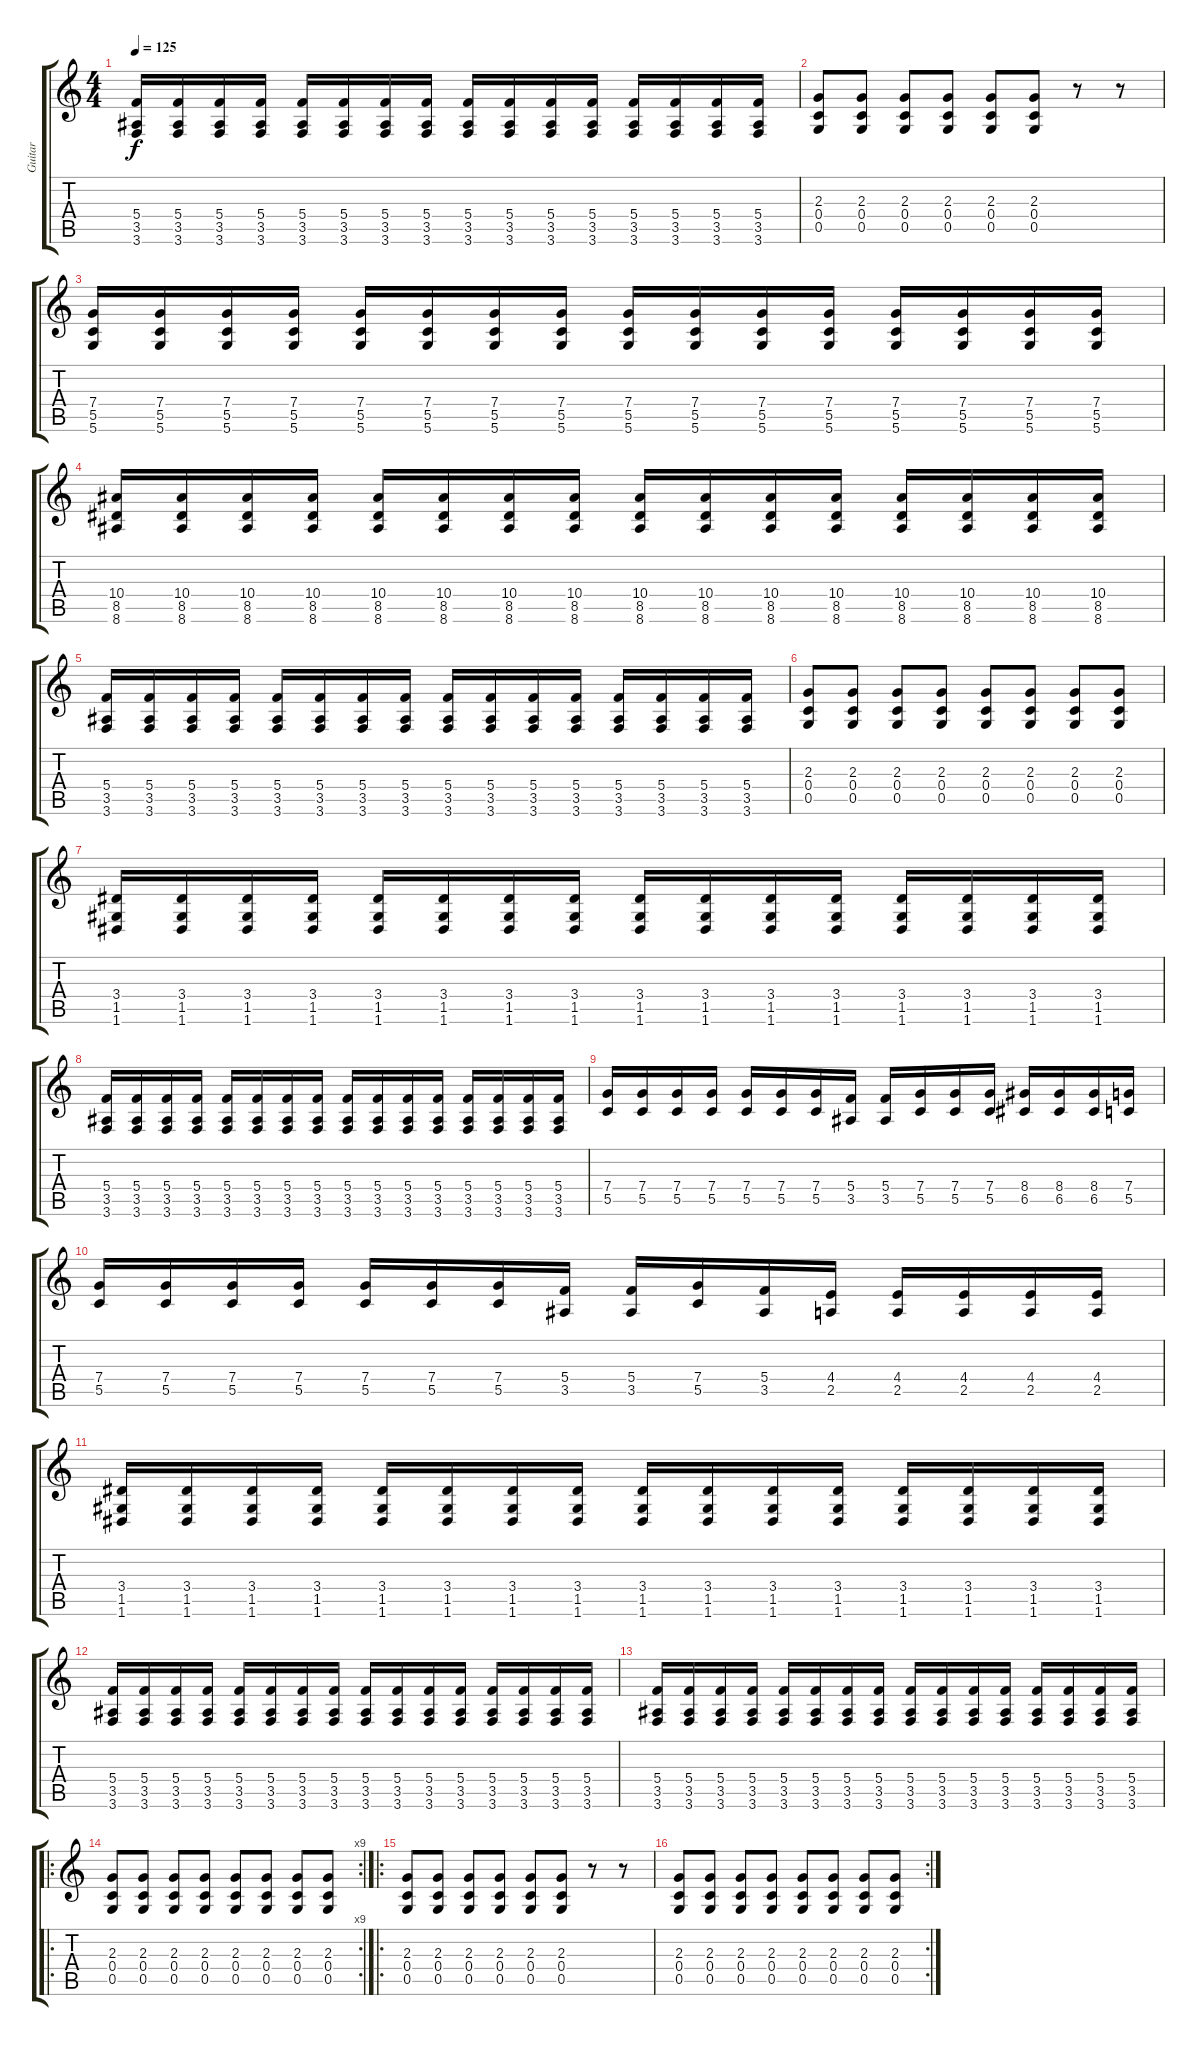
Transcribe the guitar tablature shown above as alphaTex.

\track ("Guitar" "Guitar") {instrument overdrivenguitar}
\staff {score tabs}
\tuning (D4 A3 F3 C3 G2 D2) {hide}
\ts (4 4)
\tempo 125
\clef g2
\ks c
(5.4 3.5 3.6).16{dy f} (5.4 3.5 3.6).16 (5.4 3.5 3.6).16 (5.4 3.5 3.6).16 (5.4 3.5 3.6).16 (5.4 3.5 3.6).16 (5.4 3.5 3.6).16 (5.4 3.5 3.6).16 (5.4 3.5 3.6).16 (5.4 3.5 3.6).16 (5.4 3.5 3.6).16 (5.4 3.5 3.6).16 (5.4 3.5 3.6).16 (5.4 3.5 3.6).16 (5.4 3.5 3.6).16 (5.4 3.5 3.6).16 |
(2.3 0.4 0.5).8 (2.3 0.4 0.5).8 (2.3 0.4 0.5).8 (2.3 0.4 0.5).8 (2.3 0.4 0.5).8 (2.3 0.4 0.5).8 r.8 r.8 |
(7.4 5.5 5.6).16 (7.4 5.5 5.6).16 (7.4 5.5 5.6).16 (7.4 5.5 5.6).16 (7.4 5.5 5.6).16 (7.4 5.5 5.6).16 (7.4 5.5 5.6).16 (7.4 5.5 5.6).16 (7.4 5.5 5.6).16 (7.4 5.5 5.6).16 (7.4 5.5 5.6).16 (7.4 5.5 5.6).16 (7.4 5.5 5.6).16 (7.4 5.5 5.6).16 (7.4 5.5 5.6).16 (7.4 5.5 5.6).16 |
(10.4 8.5 8.6).16 (10.4 8.5 8.6).16 (10.4 8.5 8.6).16 (10.4 8.5 8.6).16 (10.4 8.5 8.6).16 (10.4 8.5 8.6).16 (10.4 8.5 8.6).16 (10.4 8.5 8.6).16 (10.4 8.5 8.6).16 (10.4 8.5 8.6).16 (10.4 8.5 8.6).16 (10.4 8.5 8.6).16 (10.4 8.5 8.6).16 (10.4 8.5 8.6).16 (10.4 8.5 8.6).16 (10.4 8.5 8.6).16 |
(5.4 3.5 3.6).16 (5.4 3.5 3.6).16 (5.4 3.5 3.6).16 (5.4 3.5 3.6).16 (5.4 3.5 3.6).16 (5.4 3.5 3.6).16 (5.4 3.5 3.6).16 (5.4 3.5 3.6).16 (5.4 3.5 3.6).16 (5.4 3.5 3.6).16 (5.4 3.5 3.6).16 (5.4 3.5 3.6).16 (5.4 3.5 3.6).16 (5.4 3.5 3.6).16 (5.4 3.5 3.6).16 (5.4 3.5 3.6).16 |
(2.3 0.4 0.5).8 (2.3 0.4 0.5).8 (2.3 0.4 0.5).8 (2.3 0.4 0.5).8 (2.3 0.4 0.5).8 (2.3 0.4 0.5).8 (2.3 0.4 0.5).8 (2.3 0.4 0.5).8 |
(3.4 1.5 1.6).16 (3.4 1.5 1.6).16 (3.4 1.5 1.6).16 (3.4 1.5 1.6).16 (3.4 1.5 1.6).16 (3.4 1.5 1.6).16 (3.4 1.5 1.6).16 (3.4 1.5 1.6).16 (3.4 1.5 1.6).16 (3.4 1.5 1.6).16 (3.4 1.5 1.6).16 (3.4 1.5 1.6).16 (3.4 1.5 1.6).16 (3.4 1.5 1.6).16 (3.4 1.5 1.6).16 (3.4 1.5 1.6).16 |
(5.4 3.5 3.6).16 (5.4 3.5 3.6).16 (5.4 3.5 3.6).16 (5.4 3.5 3.6).16 (5.4 3.5 3.6).16 (5.4 3.5 3.6).16 (5.4 3.5 3.6).16 (5.4 3.5 3.6).16 (5.4 3.5 3.6).16 (5.4 3.5 3.6).16 (5.4 3.5 3.6).16 (5.4 3.5 3.6).16 (5.4 3.5 3.6).16 (5.4 3.5 3.6).16 (5.4 3.5 3.6).16 (5.4 3.5 3.6).16 |
(7.4 5.5).16 (7.4 5.5).16 (7.4 5.5).16 (7.4 5.5).16 (7.4 5.5).16 (7.4 5.5).16 (7.4 5.5).16 (5.4 3.5).16 (5.4 3.5).16 (7.4 5.5).16 (7.4 5.5).16 (7.4 5.5).16 (8.4 6.5).16 (8.4 6.5).16 (8.4 6.5).16 (7.4 5.5).16 |
(7.4 5.5).16 (7.4 5.5).16 (7.4 5.5).16 (7.4 5.5).16 (7.4 5.5).16 (7.4 5.5).16 (7.4 5.5).16 (5.4 3.5).16 (5.4 3.5).16 (7.4 5.5).16 (5.4 3.5).16 (4.4 2.5).16 (4.4 2.5).16 (4.4 2.5).16 (4.4 2.5).16 (4.4 2.5).16 |
(3.4 1.5 1.6).16 (3.4 1.5 1.6).16 (3.4 1.5 1.6).16 (3.4 1.5 1.6).16 (3.4 1.5 1.6).16 (3.4 1.5 1.6).16 (3.4 1.5 1.6).16 (3.4 1.5 1.6).16 (3.4 1.5 1.6).16 (3.4 1.5 1.6).16 (3.4 1.5 1.6).16 (3.4 1.5 1.6).16 (3.4 1.5 1.6).16 (3.4 1.5 1.6).16 (3.4 1.5 1.6).16 (3.4 1.5 1.6).16 |
(5.4 3.5 3.6).16 (5.4 3.5 3.6).16 (5.4 3.5 3.6).16 (5.4 3.5 3.6).16 (5.4 3.5 3.6).16 (5.4 3.5 3.6).16 (5.4 3.5 3.6).16 (5.4 3.5 3.6).16 (5.4 3.5 3.6).16 (5.4 3.5 3.6).16 (5.4 3.5 3.6).16 (5.4 3.5 3.6).16 (5.4 3.5 3.6).16 (5.4 3.5 3.6).16 (5.4 3.5 3.6).16 (5.4 3.5 3.6).16 |
(5.4 3.5 3.6).16 (5.4 3.5 3.6).16 (5.4 3.5 3.6).16 (5.4 3.5 3.6).16 (5.4 3.5 3.6).16 (5.4 3.5 3.6).16 (5.4 3.5 3.6).16 (5.4 3.5 3.6).16 (5.4 3.5 3.6).16 (5.4 3.5 3.6).16 (5.4 3.5 3.6).16 (5.4 3.5 3.6).16 (5.4 3.5 3.6).16 (5.4 3.5 3.6).16 (5.4 3.5 3.6).16 (5.4 3.5 3.6).16 |
\ro
\rc 9
(2.3 0.4 0.5).8 (2.3 0.4 0.5).8 (2.3 0.4 0.5).8 (2.3 0.4 0.5).8 (2.3 0.4 0.5).8 (2.3 0.4 0.5).8 (2.3 0.4 0.5).8 (2.3 0.4 0.5).8 |
\ro
(2.3 0.4 0.5).8 (2.3 0.4 0.5).8 (2.3 0.4 0.5).8 (2.3 0.4 0.5).8 (2.3 0.4 0.5).8 (2.3 0.4 0.5).8 r.8 r.8 |
\rc 2
(2.3 0.4 0.5).8 (2.3 0.4 0.5).8 (2.3 0.4 0.5).8 (2.3 0.4 0.5).8 (2.3 0.4 0.5).8 (2.3 0.4 0.5).8 (2.3 0.4 0.5).8 (2.3 0.4 0.5).8
